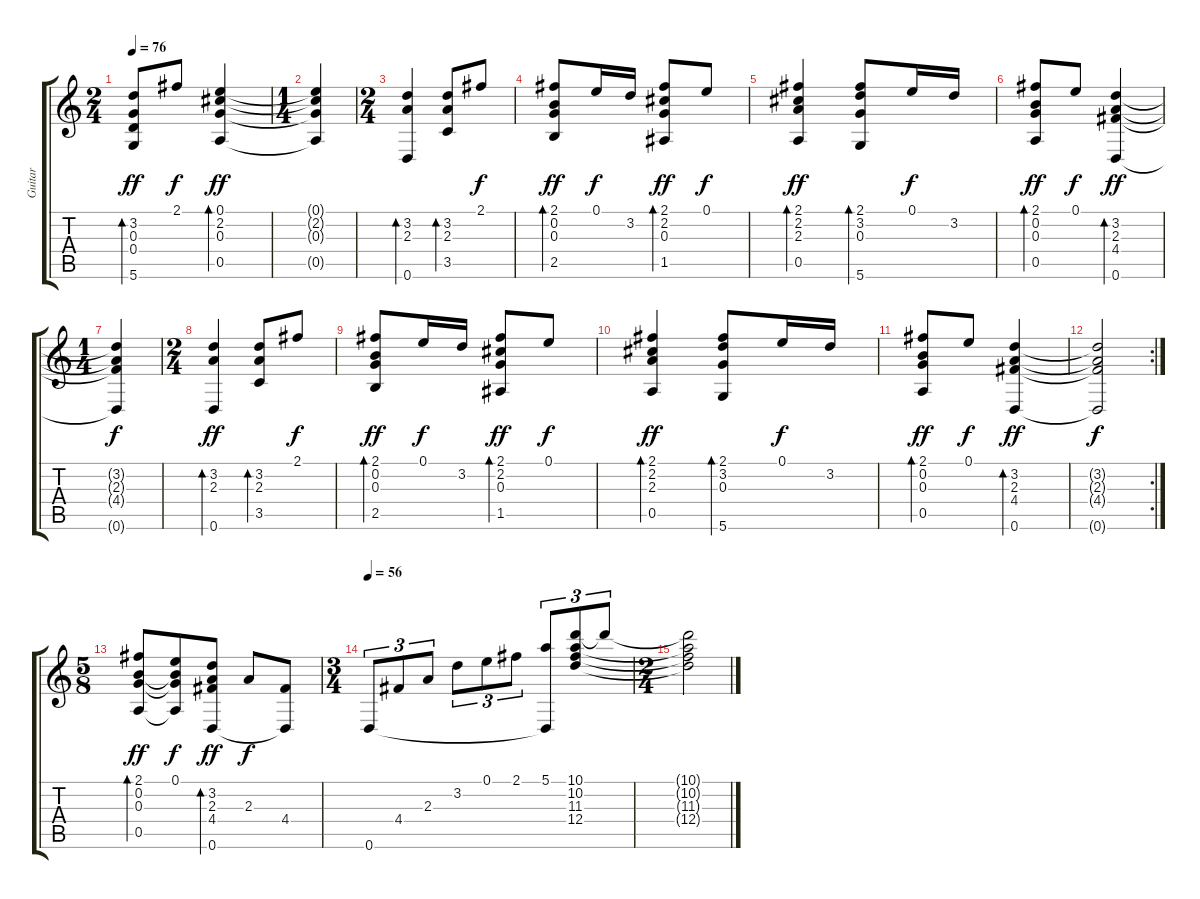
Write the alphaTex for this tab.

\track ("Guitar" "Guitar") {instrument acousticguitarnylon}
\staff {score tabs}
\tuning (E4 B3 G3 D3 A2 D2) {hide}
\ts (2 4)
\tempo 76
\clef g2
\ks c
(3.2 0.3 0.4 5.6).8{bd 120 dy ff} 2.1.8{dy f} (0.1 2.2 0.3 0.5).4{bd 120 dy ff} |
\ts (1 4)
(0.1{t} 2.2{t} 0.3{t} 0.5{t}).4 |
\ts (2 4)
(3.2 2.3 0.6).4{bd 120} (3.2 2.3 3.5).8{bd 120} 2.1.8{dy f} |
(2.1 0.2 0.3 2.5).8{bd 120 dy ff} 0.1.16{dy f} 3.2.16 (2.1 2.2 0.3 1.5).8{bd 120 dy ff} 0.1.8{dy f} |
(2.1 2.2 2.3 0.5).4{bd 120 dy ff} (2.1 3.2 0.3 5.6).8{bd 120} 0.1.16{dy f} 3.2.16 |
(2.1 0.2 0.3 0.5).8{bd 120 dy ff} 0.1.8{dy f} (3.2 2.3 4.4 0.6).4{bd 120 dy ff} |
\ts (1 4)
(3.2{t} 2.3{t} 4.4{t} 0.6{t}).4{dy f} |
\ts (2 4)
(3.2 2.3 0.6).4{bd 120 dy ff} (3.2 2.3 3.5).8{bd 120} 2.1.8{dy f} |
(2.1 0.2 0.3 2.5).8{bd 120 dy ff} 0.1.16{dy f} 3.2.16 (2.1 2.2 0.3 1.5).8{bd 120 dy ff} 0.1.8{dy f} |
(2.1 2.2 2.3 0.5).4{bd 120 dy ff} (2.1 3.2 0.3 5.6).8{bd 120} 0.1.16{dy f} 3.2.16 |
(2.1 0.2 0.3 0.5).8{bd 120 dy ff} 0.1.8{dy f} (3.2 2.3 4.4 0.6).4{bd 120 dy ff} |
\rc 2
(3.2{t} 2.3{t} 4.4{t} 0.6{t}).2{dy f} |
\ts (5 8)
(2.1 0.2 0.3 0.5).8{bd 120 dy ff} (0.1 0.2{t} 0.3{t} 0.5{t}).8{dy f} (3.2 2.3 4.4 0.6).8{bd 120 dy ff} 2.3.8{dy f} (4.4 0.6{t}).8 |
\ts (3 4)
\tempo 56
0.6.8{tu (3 2)} 4.4.8{tu (3 2)} 2.3.8{tu (3 2)} 3.2.8{tu (3 2)} 0.1.8{tu (3 2)} 2.1.8{tu (3 2)} (5.1 0.6{t}).8{tu (3 2)} (10.1 10.2 11.3 12.4).8{tu (3 2)} 10.1{t}.8{tu (3 2)} |
\ts (2 4)
(10.1{t} 10.2{t} 11.3{t} 12.4{t}).2
